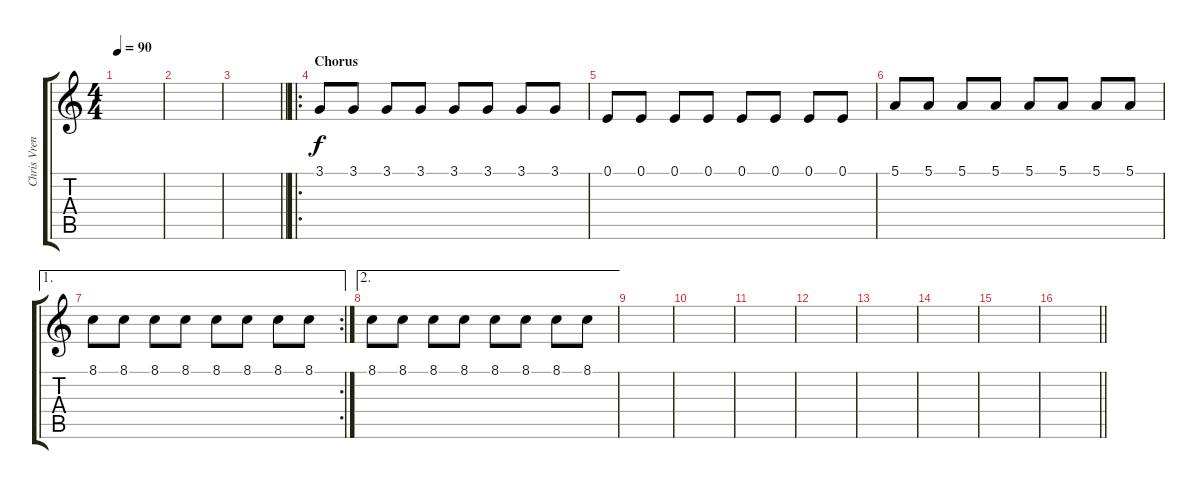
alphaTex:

\track ("Chris Vrenna" "Chris Vren") {instrument lead2sawtooth}
\staff {score tabs}
\tuning (E4 B3 G3 D3 A2 E2) {hide}
\ts (4 4)
\tempo 90
\clef g2
\ks c
|
|
\barLineRight lightlight
|
\ro
\section ("" "Chorus")
3.1.8 3.1.8 3.1.8 3.1.8 3.1.8 3.1.8 3.1.8 3.1.8 |
0.1.8 0.1.8 0.1.8 0.1.8 0.1.8 0.1.8 0.1.8 0.1.8 |
5.1.8 5.1.8 5.1.8 5.1.8 5.1.8 5.1.8 5.1.8 5.1.8 |
\ae 1
\rc 2
8.1.8 8.1.8 8.1.8 8.1.8 8.1.8 8.1.8 8.1.8 8.1.8 |
\ae 2
8.1.8 8.1.8 8.1.8 8.1.8 8.1.8 8.1.8 8.1.8 8.1.8 |
|
|
|
|
|
|
|
\barLineRight lightlight
